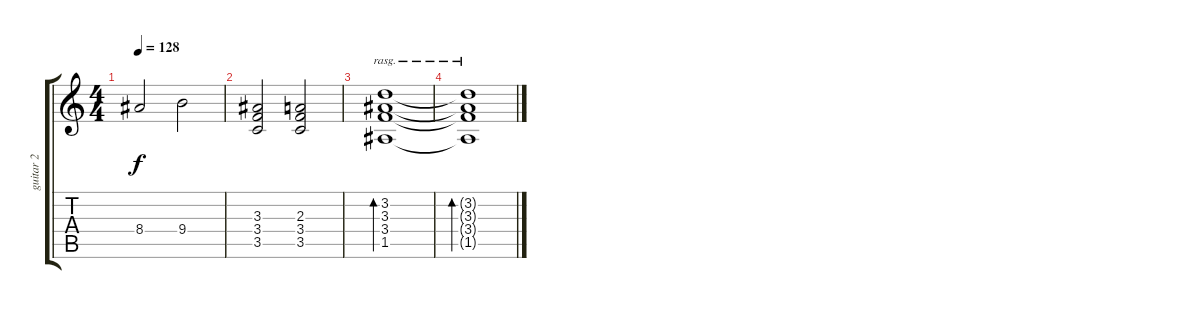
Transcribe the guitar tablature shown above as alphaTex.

\track ("guitar 2" "guitar 2") {instrument overdrivenguitar}
\staff {score tabs}
\tuning (E4 B3 G3 D3 A2 E2) {hide}
\ts (4 4)
\tempo 128
\clef g2
\ks c
8.4.2{dy f} 9.4.2 |
(3.3 3.4 3.5).2 (2.3 3.4 3.5).2 |
(3.2 3.3 3.4 1.5).1{bd 480 rasg ii} |
(3.2{t} 3.3{t} 3.4{t} 1.5{t}).1{bd 480 rasg ii}
